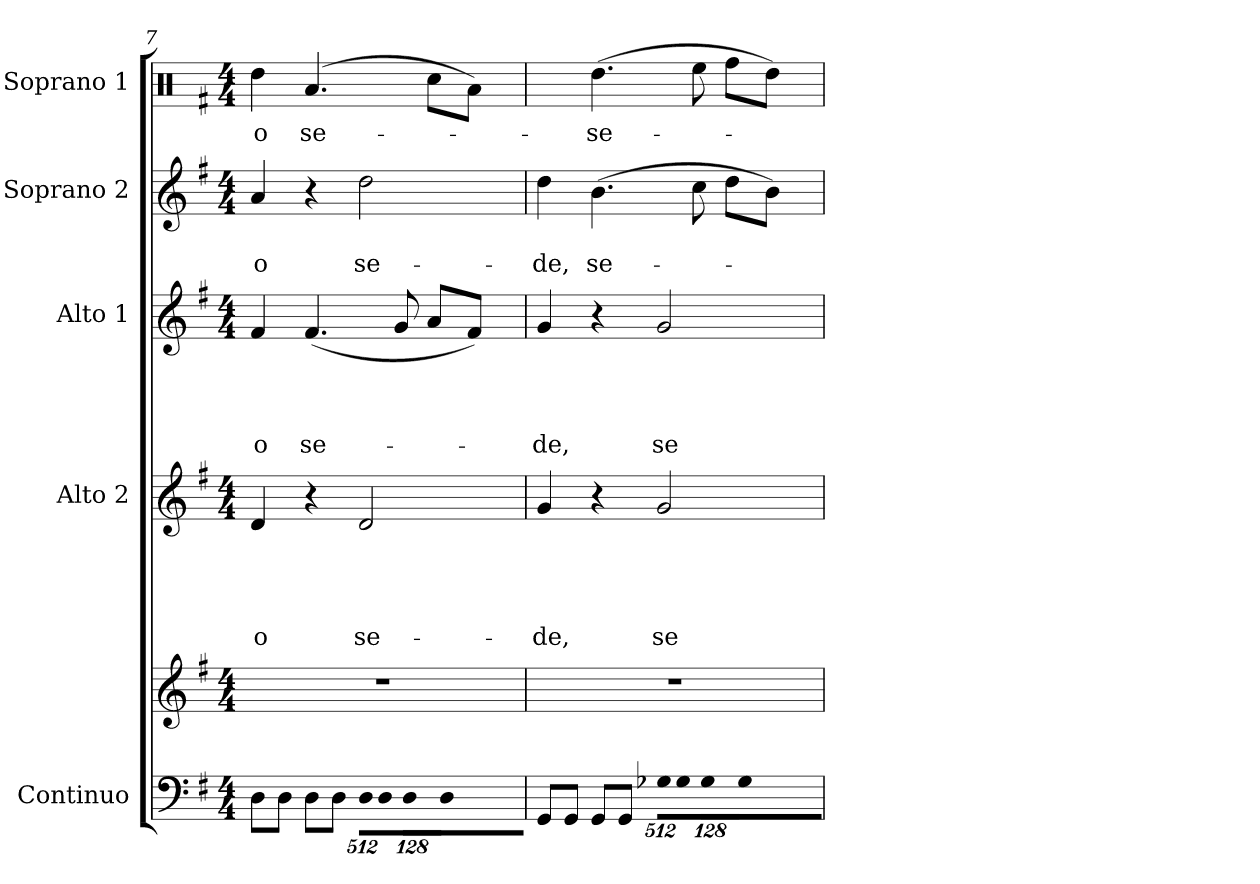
**kern	**kern	**kern	**text	**text	**text	**text	**text	**kern	**text	**text	**text	**text	**kern	**text	**text	**kern	**text
*part5	*part5	*part4	*part4	*part4	*part4	*part4	*part4	*part3	*part3	*part3	*part3	*part3	*part2	*part2	*part2	*part1	*part1
*staff6	*staff5	*staff4	*staff4	*staff4	*staff4	*staff4	*staff4	*staff3	*staff3	*staff3	*staff3	*staff3	*staff2	*staff2	*staff2	*staff1	*staff1
*I"Continuo	*	*I"Alto 2	*	*	*	*	*	*I"Alto 1	*	*	*	*	*I"Soprano 2	*	*	*I"Soprano 1	*
*	*	*I'A. 2	*	*	*	*	*	*I'A. 1	*	*	*	*	*I'S. 2	*	*	*I'S. 1	*
*clefF4	*clefG2	*clefG2	*	*	*	*	*	*clefG2	*	*	*	*	*clefG2	*	*	*clefX	*
*k[f#]	*k[f#]	*k[f#]	*	*	*	*	*	*k[f#]	*	*	*	*	*k[f#]	*	*	*k[f#]	*
*G:	*G:	*G:	*	*	*	*	*	*G:	*	*	*	*	*G:	*	*	*G:	*
*M4/4	*M4/4	*M4/4	*	*	*	*	*	*M4/4	*	*	*	*	*M4/4	*	*	*M4/4	*
=7	=7	=7	=7	=7	=7	=7	=7	=7	=7	=7	=7	=7	=7	=7	=7	=7	=7
!	!	!	!	!	!	!	!LO:LY:b	!	!	!	!	!LO:LY:b	!	!	!LO:LY:b	!	!LO:LY:b
8D\L	1r	4d/	.	.	.	.	-o	4f#/	.	.	.	-o	4a/	.	-o	4Rdd\	-o
8D\J	.	.	.	.	.	.	.	.	.	.	.	.	.	.	.	.	.
!	!	!	!	!	!	!	!	!	!	!	!	!LO:LY:b	!	!	!	!	!LO:LY:b
8D\L	.	4r	.	.	.	.	.	(<4.f#/	.	.	.	se-	4r	.	.	(4.Ra/	se-
8D\J	.	.	.	.	.	.	.	.	.	.	.	.	.	.	.	.	.
*Xbrackettup	*	*	*	*	*	*	*	*	*	*	*	*	*	*	*	*	*
!LO:N:vis=8	!	!	!	!	!	!	!LO:LY:b	!	!	!	!	!	!	!	!LO:LY:b	!	!
4096%293D\L	.	2d/	.	.	.	.	se-	.	.	.	.	.	2dd\	.	se-	.	.
!LO:N:vis=8	!	!	!	!	!	!	!	!	!	!	!	!	!	!	!	!	!
1024%73D\J	.	.	.	.	.	.	.	.	.	.	.	.	.	.	.	.	.
.	.	.	.	.	.	.	.	8g/	.	.	.	.	.	.	.	8R^>\	.
!LO:N:vis=8	!	!	!	!	!	!	!	!	!	!	!	!	!	!	!	!	!
4096%293D\L	.	.	.	.	.	.	.	.	.	.	.	.	.	.	.	.	.
!LO:N:vis=8	!	!	!	!	!	!	!	!	!	!	!	!	!	!	!	!	!
1024%73D\J	.	.	.	.	.	.	.	.	.	.	.	.	.	.	.	.	.
.	.	.	.	.	.	.	.	8a/L	.	.	.	.	.	.	.	8Rcc\L	.
8ryy	.	.	.	.	.	.	.	.	.	.	.	.	.	.	.	.	.
.	.	.	.	.	.	.	.	8f#/J)	.	.	.	.	.	.	.	8Ra\J)	.
16ryy	.	.	.	.	.	.	.	.	.	.	.	.	.	.	.	.	.
64ryy	.	.	.	.	.	.	.	.	.	.	.	.	.	.	.	.	.
128ryy	.	.	.	.	.	.	.	.	.	.	.	.	.	.	.	.	.
512..ryy	.	.	.	.	.	.	.	.	.	.	.	.	.	.	.	.	.
=8	=8	=8	=8	=8	=8	=8	=8	=8	=8	=8	=8	=8	=8	=8	=8	=8	=8
!	!	!	!	!	!	!	!LO:LY:b	!	!	!	!	!LO:LY:b	!	!	!LO:LY:b	!	!LO:LY:b
8GG/L	1r	4g/	.	.	.	.	-de,	4g/	.	.	.	-de,	4dd\	.	-de,	4R\	-de,
8GG/J	.	.	.	.	.	.	.	.	.	.	.	.	.	.	.	.	.
!	!	!	!	!	!	!	!	!	!	!	!	!	!	!	!LO:LY:b	!	!LO:LY:b
8GG/L	.	4r	.	.	.	.	.	4r	.	.	.	.	(>4.b\	.	se-	(>4.Rdd\	se-
8GG/J	.	.	.	.	.	.	.	.	.	.	.	.	.	.	.	.	.
!LO:N:vis=8	!	!	!	!	!	!	!LO:LY:b	!	!	!	!	!LO:LY:b	!	!	!	!	!
4096%293G-\L	.	2g/	.	.	.	.	se-	2g/	.	.	.	se-	.	.	.	.	.
!LO:N:vis=8	!	!	!	!	!	!	!	!	!	!	!	!	!	!	!	!	!
1024%73G-\J	.	.	.	.	.	.	.	.	.	.	.	.	.	.	.	.	.
.	.	.	.	.	.	.	.	.	.	.	.	.	8cc\	.	.	8Ree\	.
!LO:N:vis=8	!	!	!	!	!	!	!	!	!	!	!	!	!	!	!	!	!
4096%293G-\L	.	.	.	.	.	.	.	.	.	.	.	.	.	.	.	.	.
!LO:N:vis=8	!	!	!	!	!	!	!	!	!	!	!	!	!	!	!	!	!
1024%73G-\J	.	.	.	.	.	.	.	.	.	.	.	.	.	.	.	.	.
.	.	.	.	.	.	.	.	.	.	.	.	.	8dd\L	.	.	8Rff\L	.
8ryy	.	.	.	.	.	.	.	.	.	.	.	.	.	.	.	.	.
.	.	.	.	.	.	.	.	.	.	.	.	.	8b\J)	.	.	8Rdd\J)	.
16ryy	.	.	.	.	.	.	.	.	.	.	.	.	.	.	.	.	.
64ryy	.	.	.	.	.	.	.	.	.	.	.	.	.	.	.	.	.
128ryy	.	.	.	.	.	.	.	.	.	.	.	.	.	.	.	.	.
512..ryy	.	.	.	.	.	.	.	.	.	.	.	.	.	.	.	.	.
=	=	=	=	=	=	=	=	=	=	=	=	=	=	=	=	=	=
*-	*-	*-	*-	*-	*-	*-	*-	*-	*-	*-	*-	*-	*-	*-	*-	*-	*-
